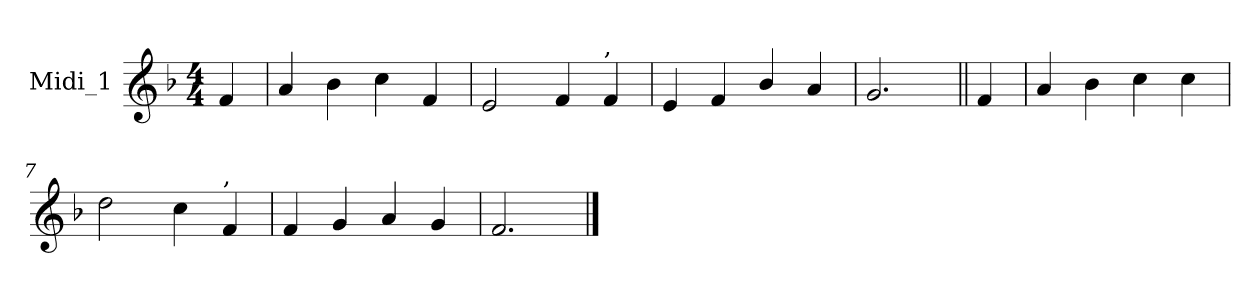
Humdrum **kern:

**kern
*part1
*staff1
*I"Midi_1
*clefG2
*k[b-]
*F:
*M4/4
=
4f
=1
4a
4b-
4cc
4f
=2
2e
4f
!LO:TX:a:t=,
4f
=3
4e
4f
4b-/
4a
=4
2.g
!!LO:LB:g=z
=5||
4f
=6
4a
4b-
4cc
4cc
=7
2dd
4cc
!LO:TX:a:t=,
4f
=8
4f
4g
4a
4g
=9
2.f
==
*-
